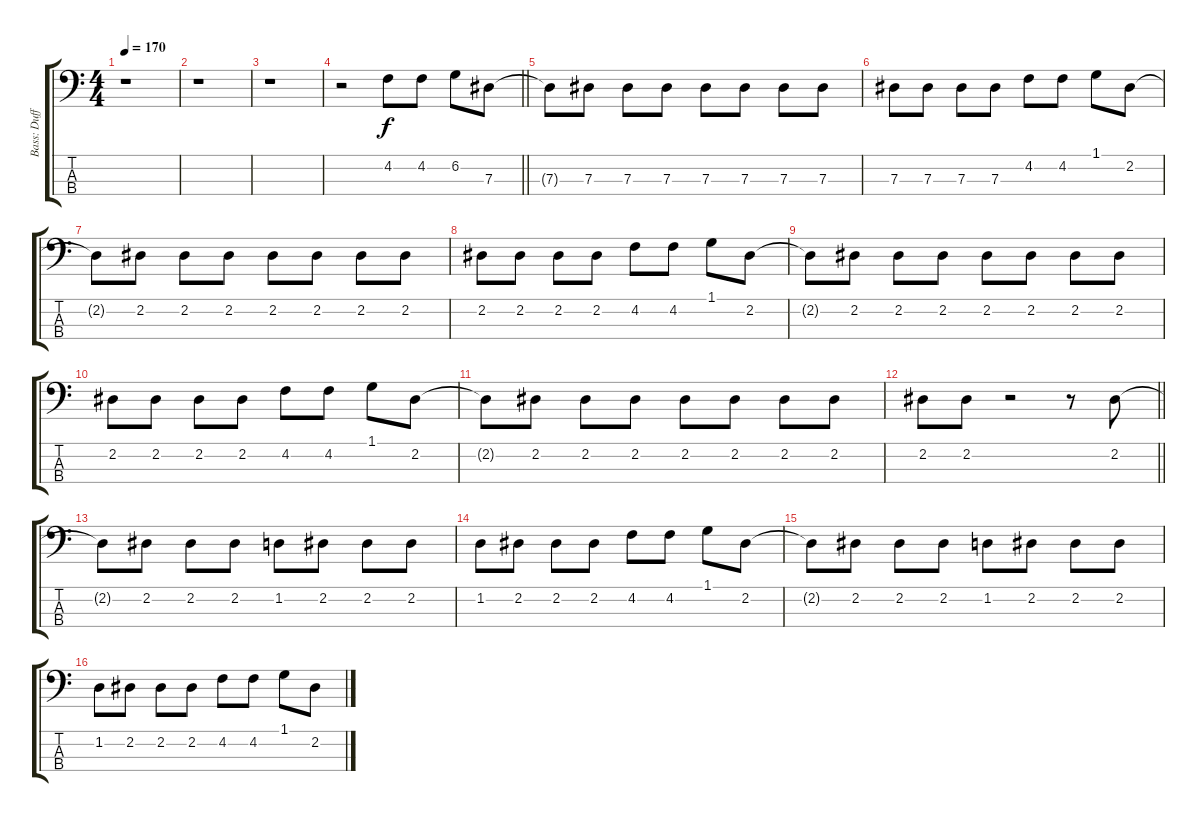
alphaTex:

\track ("Bass: Duff" "Bass: Duff") {instrument electricbassfinger}
\staff {score tabs}
\tuning (Gb2 Db2 Ab1 Eb1) {hide}
\ts (4 4)
\tempo 170
\clef f4
\ks c
r.1{dy f} |
r.1 |
r.1 |
\barLineRight lightlight
r.2 4.2.8 4.2.8 6.2.8 7.3.8 |
7.3{t}.8 7.3.8 7.3.8 7.3.8 7.3.8 7.3.8 7.3.8 7.3.8 |
7.3.8 7.3.8 7.3.8 7.3.8 4.2.8 4.2.8 1.1.8 2.2.8 |
2.2{t}.8 2.2.8 2.2.8 2.2.8 2.2.8 2.2.8 2.2.8 2.2.8 |
2.2.8 2.2.8 2.2.8 2.2.8 4.2.8 4.2.8 1.1.8 2.2.8 |
2.2{t}.8 2.2.8 2.2.8 2.2.8 2.2.8 2.2.8 2.2.8 2.2.8 |
2.2.8 2.2.8 2.2.8 2.2.8 4.2.8 4.2.8 1.1.8 2.2.8 |
2.2{t}.8 2.2.8 2.2.8 2.2.8 2.2.8 2.2.8 2.2.8 2.2.8 |
\barLineRight lightlight
2.2.8 2.2.8 r.2 r.8 2.2.8 |
2.2{t}.8 2.2.8 2.2.8 2.2.8 1.2.8 2.2.8 2.2.8 2.2.8 |
1.2.8 2.2.8 2.2.8 2.2.8 4.2.8 4.2.8 1.1.8 2.2.8 |
2.2{t}.8 2.2.8 2.2.8 2.2.8 1.2.8 2.2.8 2.2.8 2.2.8 |
1.2.8 2.2.8 2.2.8 2.2.8 4.2.8 4.2.8 1.1.8 2.2.8
